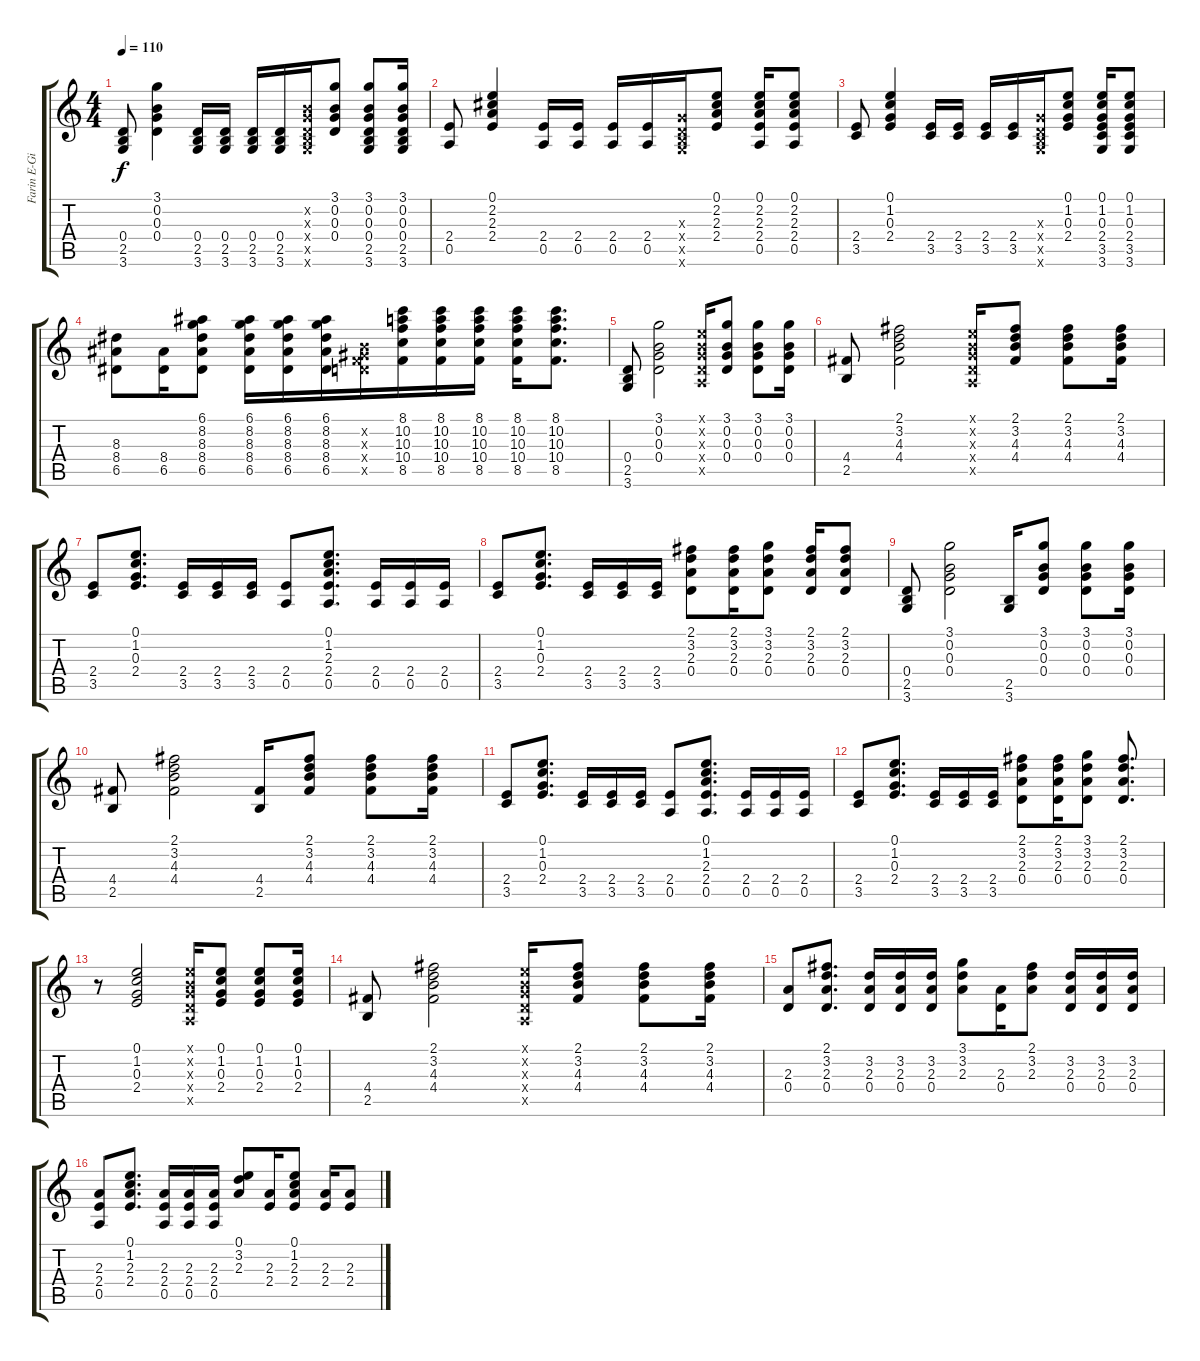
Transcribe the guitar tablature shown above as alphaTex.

\track ("Farin E-Gitarre" "Farin E-Gi") {instrument overdrivenguitar}
\staff {score tabs}
\tuning (E4 B3 G3 D3 A2 E2) {hide}
\ts (4 4)
\tempo 110
\clef g2
\ks c
(0.4 2.5 3.6).8{dy f} (3.1 0.2 0.3 0.4).4 (0.4 2.5 3.6).16 (0.4 2.5 3.6).16 (0.4 2.5 3.6).16 (0.4 2.5 3.6).16 (0.2{x} 0.3{x} 0.4{x} 2.5{x} 3.6{x}).16 (3.1 0.2 0.3 0.4).8 (3.1 0.2 0.3 0.4 2.5 3.6).8 (3.1 0.2 0.3 0.4 2.5 3.6).16 |
(2.4 0.5).8 (0.1 2.2 2.3 2.4).4 (2.4 0.5).16 (2.4 0.5).16 (2.4 0.5).16 (2.4 0.5).16 (0.3{x} 0.4{x} 2.5{x} 3.6{x}).16 (0.1 2.2 2.3 2.4).8 (0.1 2.2 2.3 2.4 0.5).16 (0.1 2.2 2.3 2.4 0.5).8 |
(2.4 3.5).8 (0.1 1.2 0.3 2.4).4 (2.4 3.5).16 (2.4 3.5).16 (2.4 3.5).16 (2.4 3.5).16 (0.3{x} 0.4{x} 2.5{x} 3.6{x}).16 (0.1 1.2 0.3 2.4).8 (0.1 1.2 0.3 2.4 3.5 3.6).16 (0.1 1.2 0.3 2.4 3.5 3.6).8 |
(8.3 8.4 6.5).8 (8.4 6.5).16 (6.1 8.2 8.3 8.4 6.5).8 (6.1 8.2 8.3 8.4 6.5).16 (6.1 8.2 8.3 8.4 6.5).16 (6.1 8.2 8.3 8.4 6.5).16{beam merge} (0.2{x} 1.3{x} 0.4{x} 8.5{x}).16 (8.1 10.2 10.3 10.4 8.5).16 (8.1 10.2 10.3 10.4 8.5).16 (8.1 10.2 10.3 10.4 8.5).16 (8.1 10.2 10.3 10.4 8.5).16 (8.1 10.2 10.3 10.4 8.5).8{d} |
(0.4 2.5 3.6).8 (3.1 0.2 0.3 0.4).2 (0.1{x} 0.2{x} 0.3{x} 0.4{x} 0.5{x}).16 (3.1 0.2 0.3 0.4).8 (3.1 0.2 0.3 0.4).8 (3.1 0.2 0.3 0.4).16 |
(4.4 2.5).8 (2.1 3.2 4.3 4.4).2 (0.1{x} 0.2{x} 0.3{x} 0.4{x} 0.5{x}).16 (2.1 3.2 4.3 4.4).8 (2.1 3.2 4.3 4.4).8 (2.1 3.2 4.3 4.4).16 |
(2.4 3.5).8 (0.1 1.2 0.3 2.4).8{d} (2.4 3.5).16 (2.4 3.5).16 (2.4 3.5).16 (2.4 0.5).8 (0.1 1.2 2.3 2.4 0.5).8{d} (2.4 0.5).16 (2.4 0.5).16 (2.4 0.5).16 |
(2.4 3.5).8 (0.1 1.2 0.3 2.4).8{d} (2.4 3.5).16 (2.4 3.5).16 (2.4 3.5).16 (2.1 3.2 2.3 0.4).8 (2.1 3.2 2.3 0.4).16 (3.1 3.2 2.3 0.4).8 (2.1 3.2 2.3 0.4).16 (2.1 3.2 2.3 0.4).8 |
(0.4 2.5 3.6).8 (3.1 0.2 0.3 0.4).2 (2.5 3.6).16 (3.1 0.2 0.3 0.4).8 (3.1 0.2 0.3 0.4).8 (3.1 0.2 0.3 0.4).16 |
(4.4 2.5).8 (2.1 3.2 4.3 4.4).2 (4.4 2.5).16 (2.1 3.2 4.3 4.4).8 (2.1 3.2 4.3 4.4).8 (2.1 3.2 4.3 4.4).16 |
(2.4 3.5).8 (0.1 1.2 0.3 2.4).8{d} (2.4 3.5).16 (2.4 3.5).16 (2.4 3.5).16 (2.4 0.5).8 (0.1 1.2 2.3 2.4 0.5).8{d} (2.4 0.5).16 (2.4 0.5).16 (2.4 0.5).16 |
(2.4 3.5).8 (0.1 1.2 0.3 2.4).8{d} (2.4 3.5).16 (2.4 3.5).16 (2.4 3.5).16 (2.1 3.2 2.3 0.4).8 (2.1 3.2 2.3 0.4).16 (3.1 3.2 2.3 0.4).8 (2.1 3.2 2.3 0.4).8{d} |
r.8 (0.1 1.2 0.3 2.4).2 (0.1{x} 0.2{x} 0.3{x} 0.4{x} 0.5{x}).16 (0.1 1.2 0.3 2.4).8 (0.1 1.2 0.3 2.4).8 (0.1 1.2 0.3 2.4).16 |
(4.4 2.5).8 (2.1 3.2 4.3 4.4).2 (0.1{x} 0.2{x} 0.3{x} 0.4{x} 0.5{x}).16 (2.1 3.2 4.3 4.4).8 (2.1 3.2 4.3 4.4).8 (2.1 3.2 4.3 4.4).16 |
(2.3 0.4).8 (2.1 3.2 2.3 0.4).8{d} (3.2 2.3 0.4).16 (3.2 2.3 0.4).16 (3.2 2.3 0.4).16 (3.1 3.2 2.3).8 (2.3 0.4).16 (2.1 3.2 2.3).8 (3.2 2.3 0.4).16 (3.2 2.3 0.4).16 (3.2 2.3 0.4).16 |
(2.3 2.4 0.5).8 (0.1 1.2 2.3 2.4).8{d} (2.3 2.4 0.5).16 (2.3 2.4 0.5).16 (2.3 2.4 0.5).16 (0.1 3.2 2.3).8 (2.3 2.4).16 (0.1 1.2 2.3 2.4).8 (2.3 2.4).16 (2.3 2.4).8
